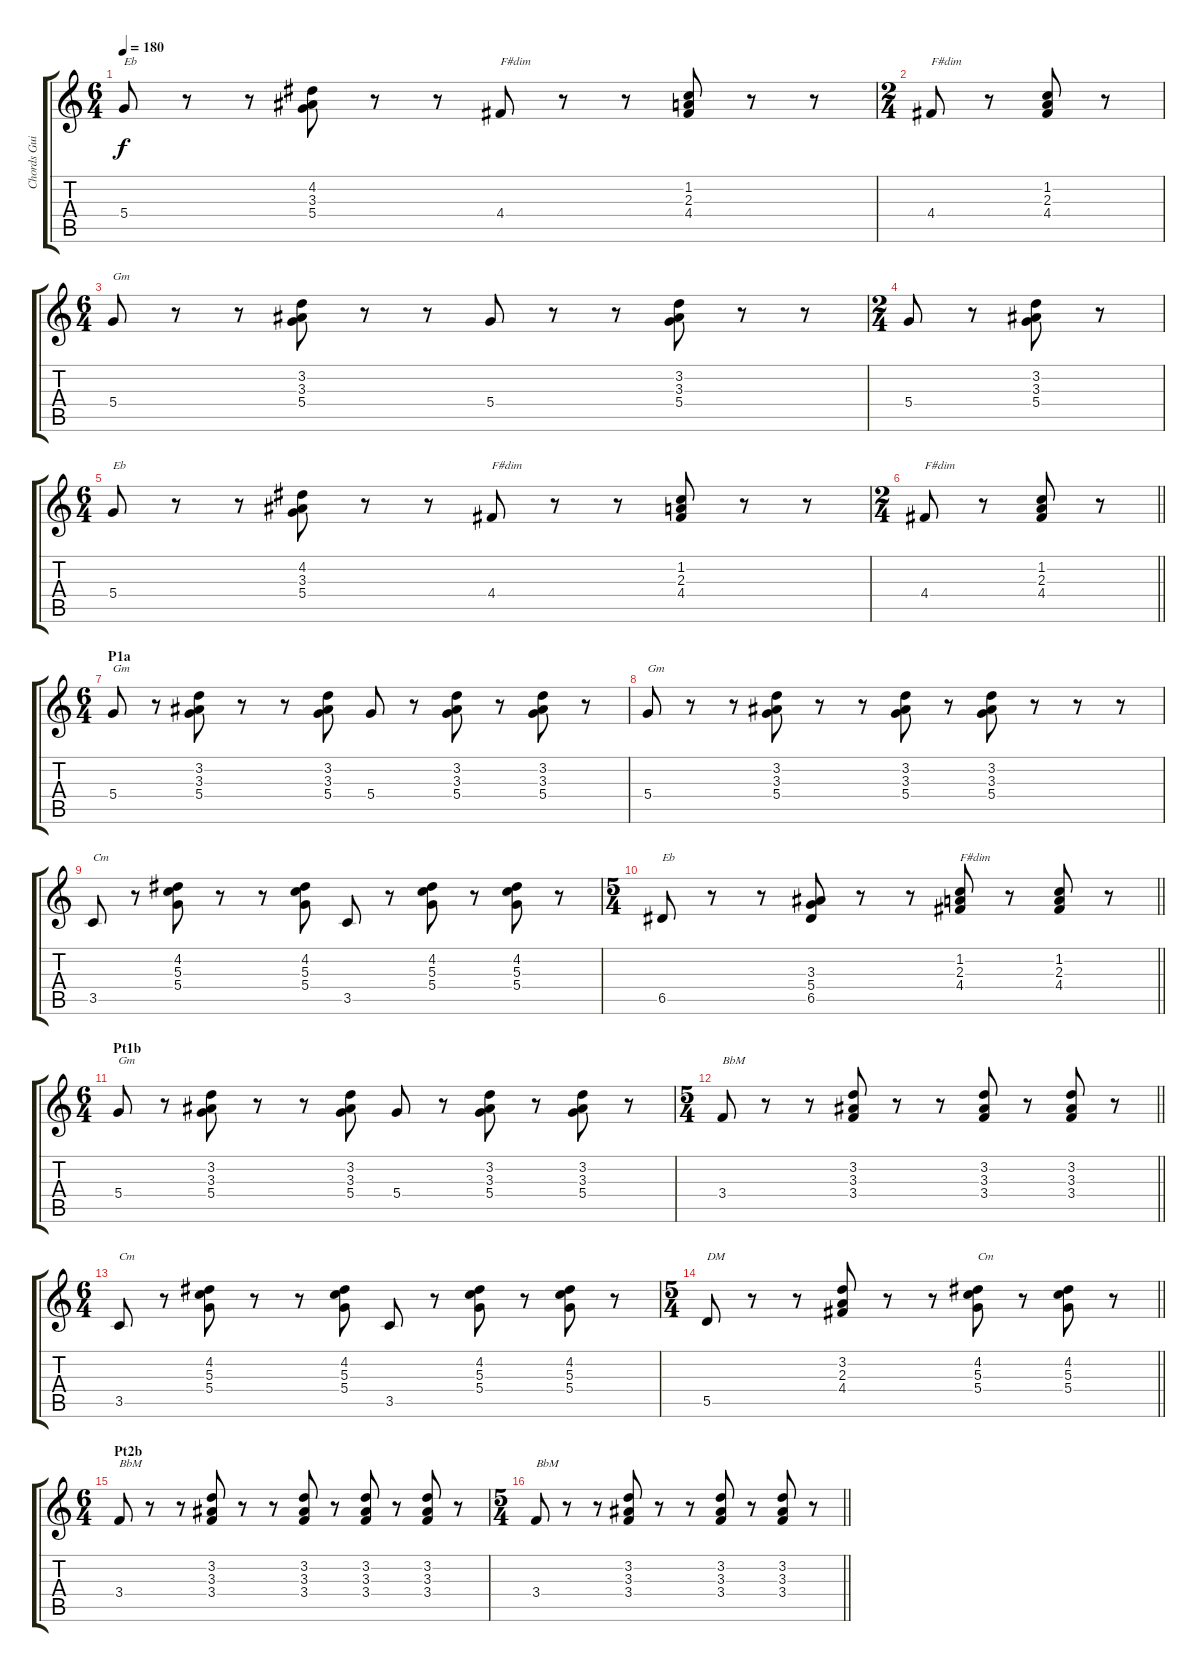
\track ("Chords Guitar" "Chords Gui") {instrument acousticguitarnylon}
\staff {score tabs}
\tuning (E4 B3 G3 D3 A2 E2) {hide}
\ts (6 4)
\tempo 180
\clef g2
\ks c
5.4.8{txt "Eb" dy f} r.8 r.8 (4.2 3.3 5.4).8 r.8 r.8 4.4.8{txt "F#dim"} r.8 r.8 (1.2 2.3 4.4).8 r.8 r.8 |
\ts (2 4)
4.4.8{txt "F#dim"} r.8 (1.2 2.3 4.4).8 r.8 |
\ts (6 4)
5.4.8{txt "Gm"} r.8 r.8 (3.2 3.3 5.4).8 r.8 r.8 5.4.8 r.8 r.8 (3.2 3.3 5.4).8 r.8 r.8 |
\ts (2 4)
5.4.8 r.8 (3.2 3.3 5.4).8 r.8 |
\ts (6 4)
5.4.8{txt "Eb"} r.8 r.8 (4.2 3.3 5.4).8 r.8 r.8 4.4.8{txt "F#dim"} r.8 r.8 (1.2 2.3 4.4).8 r.8 r.8 |
\ts (2 4)
\barLineRight lightlight
4.4.8{txt "F#dim"} r.8 (1.2 2.3 4.4).8 r.8 |
\ts (6 4)
\section ("" "P1a")
5.4.8{txt "Gm"} r.8 (3.2 3.3 5.4).8 r.8 r.8 (3.2 3.3 5.4).8 5.4.8 r.8 (3.2 3.3 5.4).8 r.8 (3.2 3.3 5.4).8 r.8 |
5.4.8{txt "Gm"} r.8 r.8 (3.2 3.3 5.4).8 r.8 r.8 (3.2 3.3 5.4).8 r.8 (3.2 3.3 5.4).8 r.8 r.8 r.8 |
3.5.8{txt "Cm"} r.8 (4.2 5.3 5.4).8 r.8 r.8 (4.2 5.3 5.4).8 3.5.8 r.8 (4.2 5.3 5.4).8 r.8 (4.2 5.3 5.4).8 r.8 |
\ts (5 4)
\barLineRight lightlight
6.5.8{txt "Eb"} r.8 r.8 (3.3 5.4 6.5).8 r.8 r.8 (1.2 2.3 4.4).8{txt "F#dim"} r.8 (1.2 2.3 4.4).8 r.8 |
\ts (6 4)
\section ("" "Pt1b")
5.4.8{txt "Gm"} r.8 (3.2 3.3 5.4).8 r.8 r.8 (3.2 3.3 5.4).8 5.4.8 r.8 (3.2 3.3 5.4).8 r.8 (3.2 3.3 5.4).8 r.8 |
\ts (5 4)
\barLineRight lightlight
3.4.8{txt "BbM"} r.8 r.8 (3.2 3.3 3.4).8 r.8 r.8 (3.2 3.3 3.4).8 r.8 (3.2 3.3 3.4).8 r.8 |
\ts (6 4)
3.5.8{txt "Cm"} r.8 (4.2 5.3 5.4).8 r.8 r.8 (4.2 5.3 5.4).8 3.5.8 r.8 (4.2 5.3 5.4).8 r.8 (4.2 5.3 5.4).8 r.8 |
\ts (5 4)
\barLineRight lightlight
5.5.8{txt "DM"} r.8 r.8 (3.2 2.3 4.4).8 r.8 r.8 (4.2 5.3 5.4).8{txt "Cm"} r.8 (4.2 5.3 5.4).8 r.8 |
\ts (6 4)
\section ("" "Pt2b")
3.4.8{txt "BbM"} r.8 r.8 (3.2 3.3 3.4).8 r.8 r.8 (3.2 3.3 3.4).8 r.8 (3.2 3.3 3.4).8 r.8 (3.2 3.3 3.4).8 r.8 |
\ts (5 4)
\barLineRight lightlight
3.4.8{txt "BbM"} r.8 r.8 (3.2 3.3 3.4).8 r.8 r.8 (3.2 3.3 3.4).8 r.8 (3.2 3.3 3.4).8 r.8
